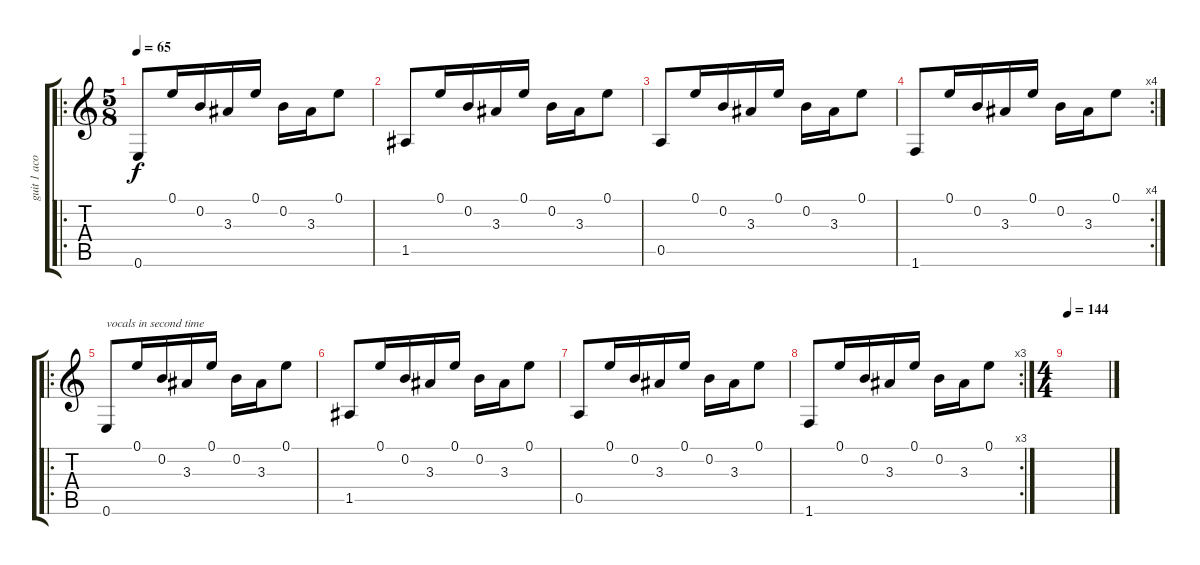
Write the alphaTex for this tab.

\track ("guit 1 acoustic" "guit 1 aco") {instrument acousticguitarsteel}
\staff {score tabs}
\tuning (E4 B3 G3 D3 A2 E2) {hide}
\ro
\ts (5 8)
\tempo 65
\clef g2
\ks c
0.6.8{dy f} 0.1.16 0.2.16 3.3.16 0.1.16 0.2.16 3.3.16 0.1.8 |
1.5.8 0.1.16 0.2.16 3.3.16 0.1.16 0.2.16 3.3.16 0.1.8 |
0.5.8 0.1.16 0.2.16 3.3.16 0.1.16 0.2.16 3.3.16 0.1.8 |
\rc 4
1.6.8 0.1.16 0.2.16 3.3.16 0.1.16 0.2.16 3.3.16 0.1.8 |
\ro
0.6.8{txt "vocals in second time"} 0.1.16 0.2.16 3.3.16 0.1.16 0.2.16 3.3.16 0.1.8 |
1.5.8 0.1.16 0.2.16 3.3.16 0.1.16 0.2.16 3.3.16 0.1.8 |
0.5.8 0.1.16 0.2.16 3.3.16 0.1.16 0.2.16 3.3.16 0.1.8 |
\rc 3
1.6.8 0.1.16 0.2.16 3.3.16 0.1.16 0.2.16 3.3.16 0.1.8 |
\ts (4 4)
\tempo 144
